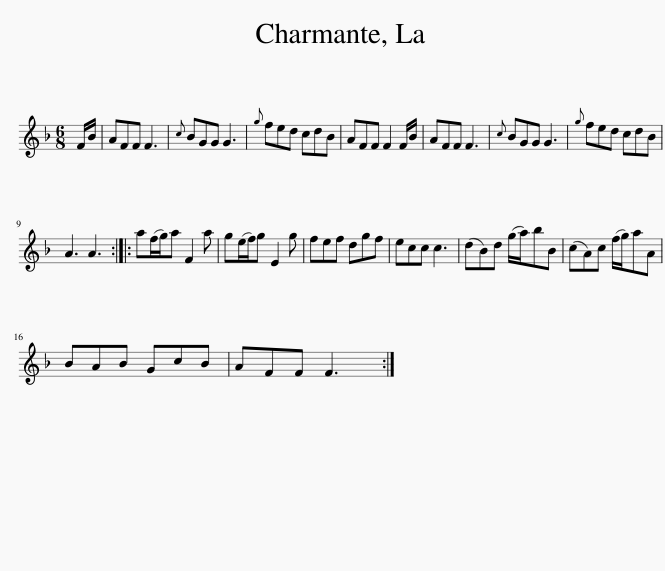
X:1
L:1/8
M:6/8
I:linebreak $
K:F
V:1 treble
V:1
 F/B/ | AFF F3 |{c} BGG G3 |{g} fed cdB | AFF F2 F/B/ | %5
 AFF F3 |{c} BGG G3 |{g} fed cdB |$ A3 A3 :: a(f/g/)a F2 a | %10
 g(e/f/)g E2 g | fef dgf | ecc c3 | (dB)d (g/a/)bB | (cA)c (f/g/)aA |$ %15
 BAB GcB | AFF F3 :| %17
